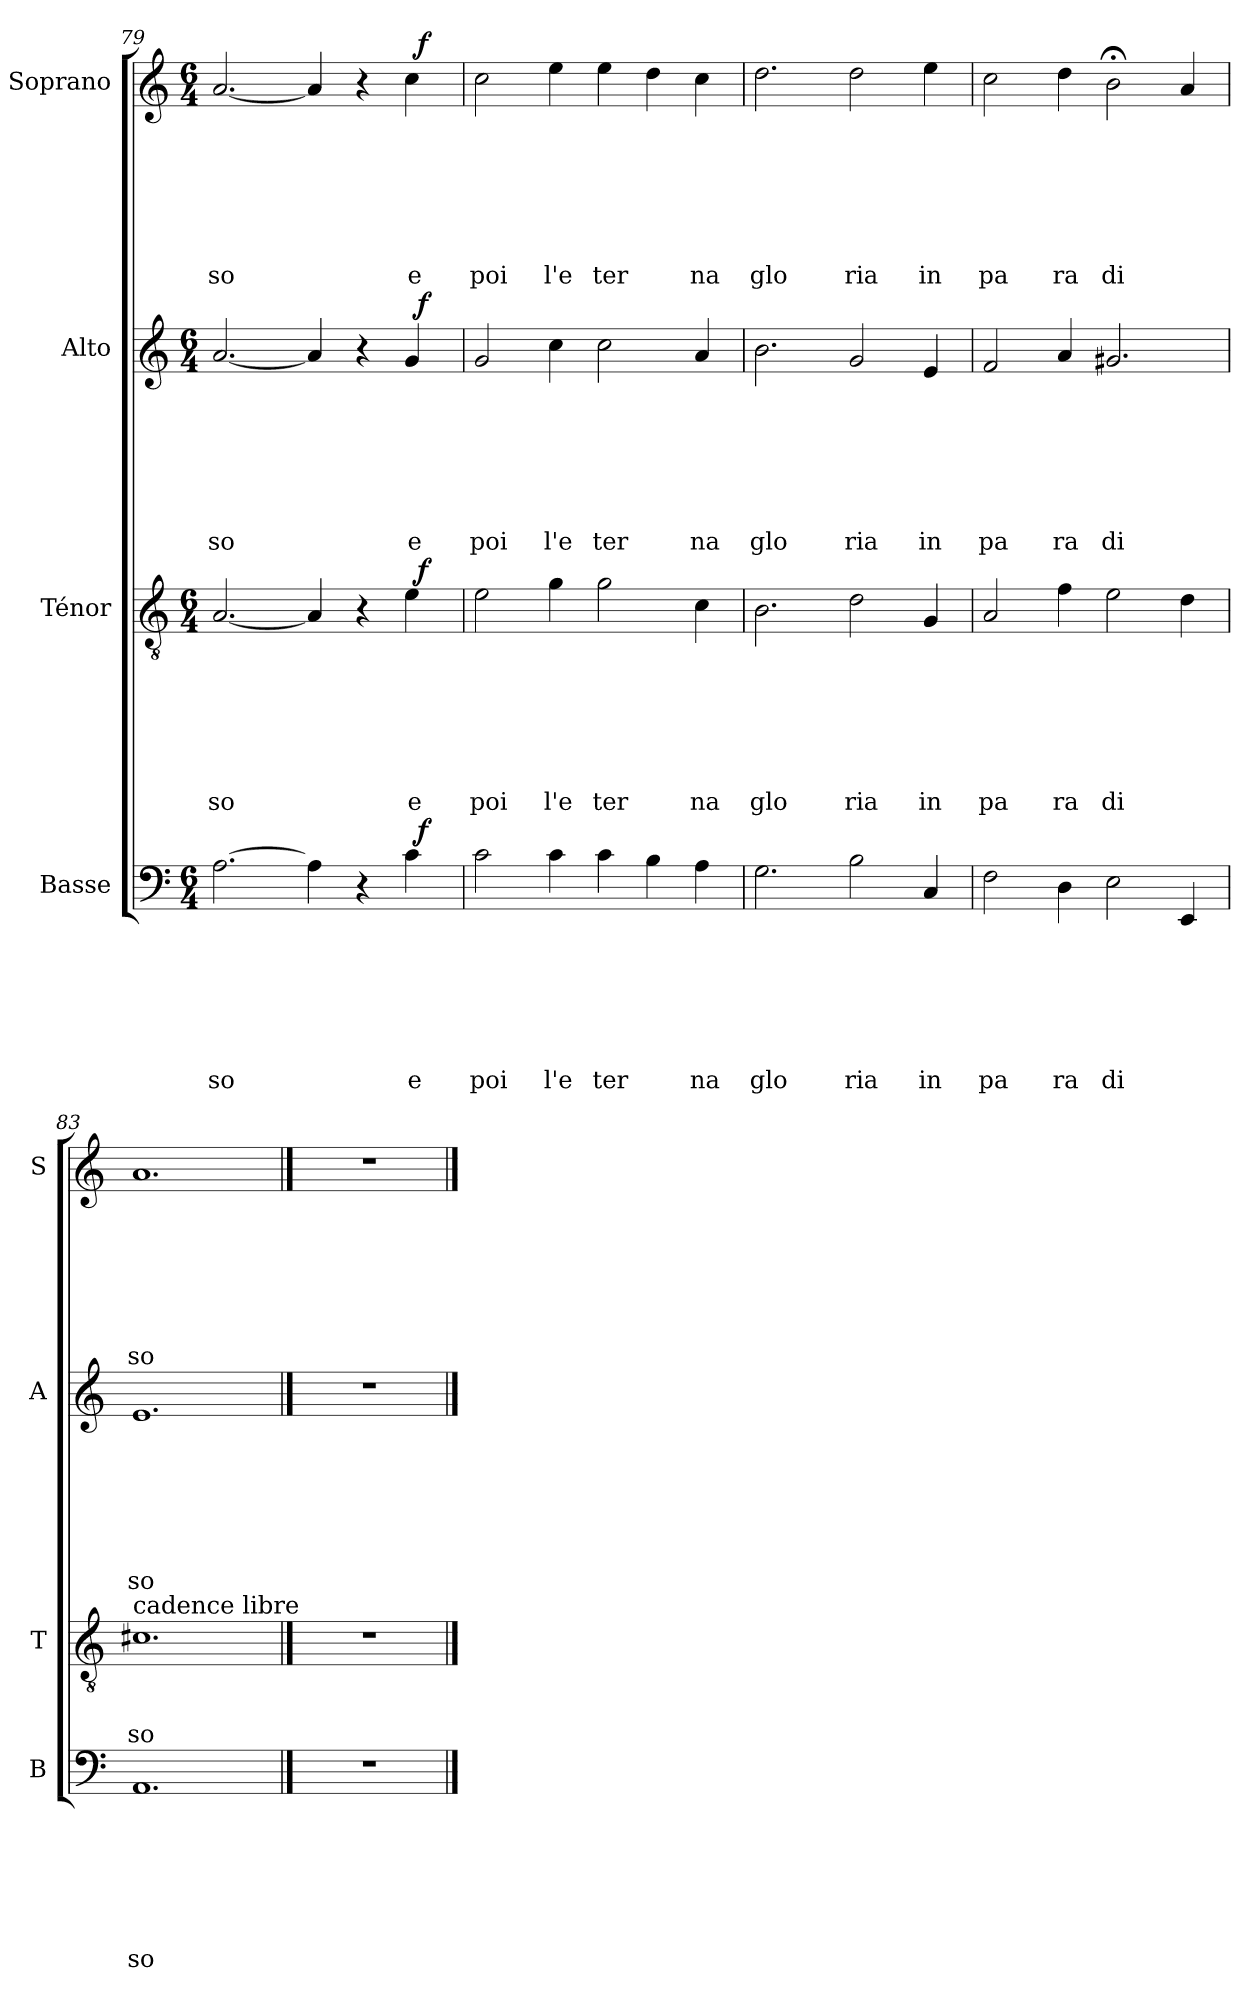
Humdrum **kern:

**kern	**text	**text	**text	**text	**text	**text	**text	**dynam	**kern	**text	**text	**text	**text	**text	**text	**text	**dynam	**kern	**text	**text	**text	**text	**text	**text	**text	**dynam	**kern	**text	**text	**text	**text	**text	**text	**text	**dynam
*part4	*part4	*part4	*part4	*part4	*part4	*part4	*part4	*part4	*part3	*part3	*part3	*part3	*part3	*part3	*part3	*part3	*part3	*part2	*part2	*part2	*part2	*part2	*part2	*part2	*part2	*part2	*part1	*part1	*part1	*part1	*part1	*part1	*part1	*part1	*part1
*staff4	*staff4	*staff4	*staff4	*staff4	*staff4	*staff4	*staff4	*staff4	*staff3	*staff3	*staff3	*staff3	*staff3	*staff3	*staff3	*staff3	*staff3	*staff2	*staff2	*staff2	*staff2	*staff2	*staff2	*staff2	*staff2	*staff2	*staff1	*staff1	*staff1	*staff1	*staff1	*staff1	*staff1	*staff1	*staff1
*I"Basse	*	*	*	*	*	*	*	*	*I"Ténor	*	*	*	*	*	*	*	*	*I"Alto	*	*	*	*	*	*	*	*	*I"Soprano	*	*	*	*	*	*	*	*
*I'B	*	*	*	*	*	*	*	*	*I'T	*	*	*	*	*	*	*	*	*I'A	*	*	*	*	*	*	*	*	*I'S	*	*	*	*	*	*	*	*
!!LO:LB:g=z
*clefF4	*	*	*	*	*	*	*	*	*clefGv2	*	*	*	*	*	*	*	*	*clefG2	*	*	*	*	*	*	*	*	*clefG2	*	*	*	*	*	*	*	*
*k[]	*	*	*	*	*	*	*	*	*k[]	*	*	*	*	*	*	*	*	*k[]	*	*	*	*	*	*	*	*	*k[]	*	*	*	*	*	*	*	*
*a:	*	*	*	*	*	*	*	*	*a:	*	*	*	*	*	*	*	*	*a:	*	*	*	*	*	*	*	*	*a:	*	*	*	*	*	*	*	*
*M6/4	*	*	*	*	*	*	*	*	*M6/4	*	*	*	*	*	*	*	*	*M6/4	*	*	*	*	*	*	*	*	*M6/4	*	*	*	*	*	*	*	*
=79	=79	=79	=79	=79	=79	=79	=79	=79	=79	=79	=79	=79	=79	=79	=79	=79	=79	=79	=79	=79	=79	=79	=79	=79	=79	=79	=79	=79	=79	=79	=79	=79	=79	=79	=79
!	!	!	!	!	!	!	!LO:LY:b	!	!	!	!	!	!	!	!	!LO:LY:b	!	!	!	!	!	!	!	!	!LO:LY:b	!	!	!	!	!	!	!	!	!LO:LY:b	!
*^	*	*	*	*	*	*	*	*	*^	*	*	*	*	*	*	*	*	*^	*	*	*	*	*	*	*	*	*^	*	*	*	*	*	*	*	*
[2.A\	1ryy	.	.	.	.	.	.	so	.	[2.A/	1ryy	.	.	.	.	.	.	so	.	[2.a/	1ryy	.	.	.	.	.	.	so	.	[2.a/	1ryy	.	.	.	.	.	.	so	.
4A\]	.	.	.	.	.	.	.	.	.	4A/]	.	.	.	.	.	.	.	.	.	4a/]	.	.	.	.	.	.	.	.	.	4a/]	.	.	.	.	.	.	.	.	.
4r	4ryy	.	.	.	.	.	.	.	.	4r	4ryy	.	.	.	.	.	.	.	.	4r	4ryy	.	.	.	.	.	.	.	.	4r	4ryy	.	.	.	.	.	.	.	.
!	!	!	!	!	!	!	!	!LO:LY:b	!	!	!	!	!	!	!	!	!	!LO:LY:b	!	!	!	!	!	!	!	!	!	!LO:LY:b	!	!	!	!	!	!	!	!	!	!LO:LY:b	!
4c\	32ryy	.	.	.	.	.	.	e	.	4e\	32ryy	.	.	.	.	.	.	e	.	4g/	32ryy	.	.	.	.	.	.	e	.	4cc\	32ryy	.	.	.	.	.	.	e	.
!	!	!	!	!	!	!	!	!	!LO:DY:b	!	!	!	!	!	!	!	!	!	!LO:DY:b	!	!	!	!	!	!	!	!	!	!LO:DY:b	!	!	!	!	!	!	!	!	!	!LO:DY:b
.	8..ryy	.	.	.	.	.	.	.	f	.	8..ryy	.	.	.	.	.	.	.	f	.	8..ryy	.	.	.	.	.	.	.	f	.	8..ryy	.	.	.	.	.	.	.	f
=80	=80	=80	=80	=80	=80	=80	=80	=80	=80	=80	=80	=80	=80	=80	=80	=80	=80	=80	=80	=80	=80	=80	=80	=80	=80	=80	=80	=80	=80	=80	=80	=80	=80	=80	=80	=80	=80	=80	=80
!	!	!	!	!	!	!	!	!LO:LY:b	!	!	!	!	!	!	!	!	!	!LO:LY:b	!	!	!	!	!	!	!	!	!	!LO:LY:b	!	!	!	!	!	!	!	!	!	!LO:LY:b	!
*v	*v	*	*	*	*	*	*	*	*	*	*	*	*	*	*	*	*	*	*	*v	*v	*	*	*	*	*	*	*	*	*v	*v	*	*	*	*	*	*	*	*
*	*	*	*	*	*	*	*	*	*v	*v	*	*	*	*	*	*	*	*	*	*	*	*	*	*	*	*	*	*	*	*	*	*	*	*	*	*
2c\	.	.	.	.	.	.	poi	.	2e\	.	.	.	.	.	.	poi	.	2g/	.	.	.	.	.	.	poi	.	2cc\	.	.	.	.	.	.	poi	.
!	!	!	!	!	!	!	!LO:LY:b	!	!	!	!	!	!	!	!	!LO:LY:b	!	!	!	!	!	!	!	!	!LO:LY:b	!	!	!	!	!	!	!	!	!LO:LY:b	!
4c\	.	.	.	.	.	.	l'e	.	4g\	.	.	.	.	.	.	l'e	.	4cc\	.	.	.	.	.	.	l'e	.	4ee\	.	.	.	.	.	.	l'e	.
!	!	!	!	!	!	!	!LO:LY:b	!	!	!	!	!	!	!	!	!LO:LY:b	!	!	!	!	!	!	!	!	!LO:LY:b	!	!	!	!	!	!	!	!	!LO:LY:b	!
4c\	.	.	.	.	.	.	ter	.	2g\	.	.	.	.	.	.	ter	.	2cc\	.	.	.	.	.	.	ter	.	4ee\	.	.	.	.	.	.	ter	.
4B\	.	.	.	.	.	.	.	.	.	.	.	.	.	.	.	.	.	.	.	.	.	.	.	.	.	.	4dd\	.	.	.	.	.	.	.	.
!	!	!	!	!	!	!	!LO:LY:b	!	!	!	!	!	!	!	!	!LO:LY:b	!	!	!	!	!	!	!	!	!LO:LY:b	!	!	!	!	!	!	!	!	!LO:LY:b	!
4A\	.	.	.	.	.	.	na	.	4c\	.	.	.	.	.	.	na	.	4a/	.	.	.	.	.	.	na	.	4cc\	.	.	.	.	.	.	na	.
=81	=81	=81	=81	=81	=81	=81	=81	=81	=81	=81	=81	=81	=81	=81	=81	=81	=81	=81	=81	=81	=81	=81	=81	=81	=81	=81	=81	=81	=81	=81	=81	=81	=81	=81	=81
!	!	!	!	!	!	!	!LO:LY:b	!	!	!	!	!	!	!	!	!LO:LY:b	!	!	!	!	!	!	!	!	!LO:LY:b	!	!	!	!	!	!	!	!	!LO:LY:b	!
2.G\	.	.	.	.	.	.	glo	.	2.B\	.	.	.	.	.	.	glo	.	2.b\	.	.	.	.	.	.	glo	.	2.dd\	.	.	.	.	.	.	glo	.
!	!	!	!	!	!	!	!LO:LY:b	!	!	!	!	!	!	!	!	!LO:LY:b	!	!	!	!	!	!	!	!	!LO:LY:b	!	!	!	!	!	!	!	!	!LO:LY:b	!
2B\	.	.	.	.	.	.	ria	.	2d\	.	.	.	.	.	.	ria	.	2g/	.	.	.	.	.	.	ria	.	2dd\	.	.	.	.	.	.	ria	.
!	!	!	!	!	!	!	!LO:LY:b	!	!	!	!	!	!	!	!	!LO:LY:b	!	!	!	!	!	!	!	!	!LO:LY:b	!	!	!	!	!	!	!	!	!LO:LY:b	!
4C/	.	.	.	.	.	.	in	.	4G/	.	.	.	.	.	.	in	.	4e/	.	.	.	.	.	.	in	.	4ee\	.	.	.	.	.	.	in	.
!!LO:PB:g=z
=82	=82	=82	=82	=82	=82	=82	=82	=82	=82	=82	=82	=82	=82	=82	=82	=82	=82	=82	=82	=82	=82	=82	=82	=82	=82	=82	=82	=82	=82	=82	=82	=82	=82	=82	=82
!	!	!	!	!	!	!	!LO:LY:b	!	!	!	!	!	!	!	!	!LO:LY:b	!	!	!	!	!	!	!	!	!LO:LY:b	!	!	!	!	!	!	!	!	!LO:LY:b	!
2F\	.	.	.	.	.	.	pa	.	2A/	.	.	.	.	.	.	pa	.	2f/	.	.	.	.	.	.	pa	.	2cc\	.	.	.	.	.	.	pa	.
!	!	!	!	!	!	!	!LO:LY:b	!	!	!	!	!	!	!	!	!LO:LY:b	!	!	!	!	!	!	!	!	!LO:LY:b	!	!	!	!	!	!	!	!	!LO:LY:b	!
4D\	.	.	.	.	.	.	ra	.	4f\	.	.	.	.	.	.	ra	.	4a/	.	.	.	.	.	.	ra	.	4dd\	.	.	.	.	.	.	ra	.
!	!	!	!	!	!	!	!LO:LY:b	!	!	!	!	!	!	!	!	!LO:LY:b	!	!	!	!	!	!	!	!	!LO:LY:b	!	!	!	!	!	!	!	!	!LO:LY:b	!
2E\	.	.	.	.	.	.	di	.	2e\	.	.	.	.	.	.	di	.	2.g#X/	.	.	.	.	.	.	di	.	2b;<\	.	.	.	.	.	.	di	.
4EE/	.	.	.	.	.	.	.	.	4d\	.	.	.	.	.	.	.	.	.	.	.	.	.	.	.	.	.	4a/	.	.	.	.	.	.	.	.
=83	=83	=83	=83	=83	=83	=83	=83	=83	=83	=83	=83	=83	=83	=83	=83	=83	=83	=83	=83	=83	=83	=83	=83	=83	=83	=83	=83	=83	=83	=83	=83	=83	=83	=83	=83
!	!	!	!	!	!	!	!	!	!LO:TX:a:t=cadence libre	!	!	!	!	!	!	!	!	!	!	!	!	!	!	!	!	!	!	!	!	!	!	!	!	!	!
!	!	!	!	!	!	!	!LO:LY:b	!	!	!	!	!LO:LY:b	!	!	!	!	!	!	!	!	!	!	!	!	!LO:LY:b	!	!	!	!	!	!	!	!	!LO:LY:b	!
1.AA	.	.	.	.	.	.	so	.	1.c#X	.	.	so	.	.	.	.	.	1.e	.	.	.	.	.	.	so	.	1.a	.	.	.	.	.	.	so	.
==84	==84	==84	==84	==84	==84	==84	==84	==84	==84	==84	==84	==84	==84	==84	==84	==84	==84	==84	==84	==84	==84	==84	==84	==84	==84	==84	==84	==84	==84	==84	==84	==84	==84	==84	==84
1.r	.	.	.	.	.	.	.	.	1.r	.	.	.	.	.	.	.	.	1.r	.	.	.	.	.	.	.	.	1.r	.	.	.	.	.	.	.	.
==	==	==	==	==	==	==	==	==	==	==	==	==	==	==	==	==	==	==	==	==	==	==	==	==	==	==	==	==	==	==	==	==	==	==	==
*-	*-	*-	*-	*-	*-	*-	*-	*-	*-	*-	*-	*-	*-	*-	*-	*-	*-	*-	*-	*-	*-	*-	*-	*-	*-	*-	*-	*-	*-	*-	*-	*-	*-	*-	*-
